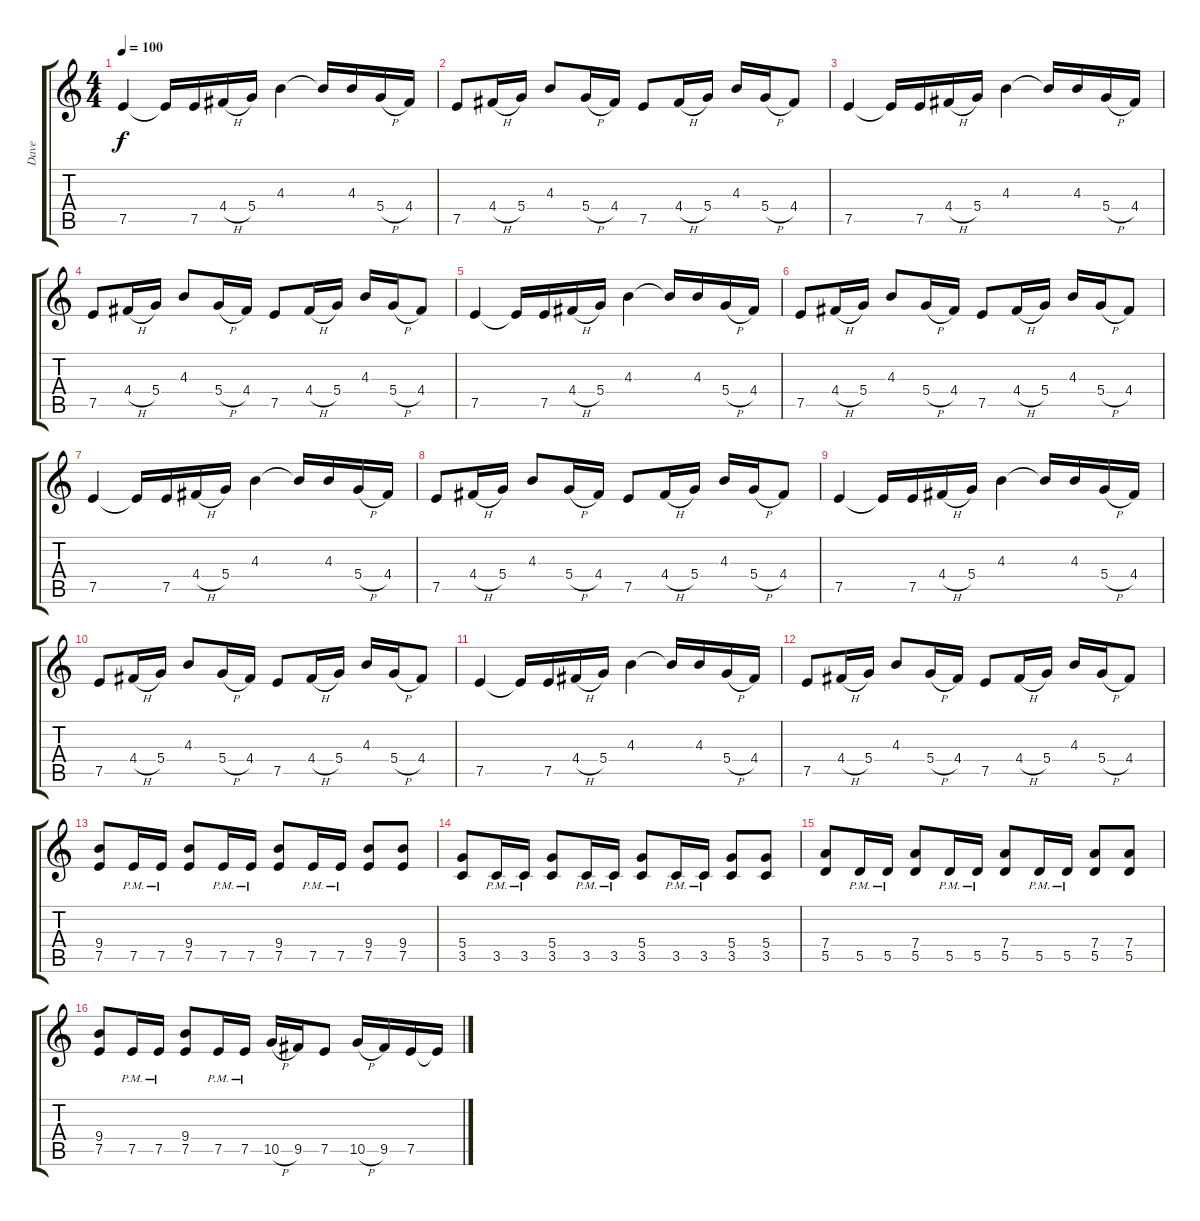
\track ("Dave" "Dave") {instrument overdrivenguitar}
\staff {score tabs}
\tuning (E4 B3 G3 D3 A2 E2) {hide}
\ts (4 4)
\tempo 100
\clef g2
\ks c
7.5.4{dy f} 7.5{t}.16 7.5.16 4.4{h}.16 5.4.16 4.3.4 4.3{t}.16 4.3.16 5.4{h}.16 4.4.16 |
7.5.8 4.4{h}.16 5.4.16 4.3.8 5.4{h}.16 4.4.16 7.5.8 4.4{h}.16 5.4.16 4.3.16 5.4{h}.16 4.4.8 |
7.5.4 7.5{t}.16 7.5.16 4.4{h}.16 5.4.16 4.3.4 4.3{t}.16 4.3.16 5.4{h}.16 4.4.16 |
7.5.8 4.4{h}.16 5.4.16 4.3.8 5.4{h}.16 4.4.16 7.5.8 4.4{h}.16 5.4.16 4.3.16 5.4{h}.16 4.4.8 |
7.5.4 7.5{t}.16 7.5.16 4.4{h}.16 5.4.16 4.3.4 4.3{t}.16 4.3.16 5.4{h}.16 4.4.16 |
7.5.8 4.4{h}.16 5.4.16 4.3.8 5.4{h}.16 4.4.16 7.5.8 4.4{h}.16 5.4.16 4.3.16 5.4{h}.16 4.4.8 |
7.5.4 7.5{t}.16 7.5.16 4.4{h}.16 5.4.16 4.3.4 4.3{t}.16 4.3.16 5.4{h}.16 4.4.16 |
7.5.8 4.4{h}.16 5.4.16 4.3.8 5.4{h}.16 4.4.16 7.5.8 4.4{h}.16 5.4.16 4.3.16 5.4{h}.16 4.4.8 |
7.5.4 7.5{t}.16 7.5.16 4.4{h}.16 5.4.16 4.3.4 4.3{t}.16 4.3.16 5.4{h}.16 4.4.16 |
7.5.8 4.4{h}.16 5.4.16 4.3.8 5.4{h}.16 4.4.16 7.5.8 4.4{h}.16 5.4.16 4.3.16 5.4{h}.16 4.4.8 |
7.5.4 7.5{t}.16 7.5.16 4.4{h}.16 5.4.16 4.3.4 4.3{t}.16 4.3.16 5.4{h}.16 4.4.16 |
7.5.8 4.4{h}.16 5.4.16 4.3.8 5.4{h}.16 4.4.16 7.5.8 4.4{h}.16 5.4.16 4.3.16 5.4{h}.16 4.4.8 |
(9.4 7.5).8 7.5{pm}.16 7.5{pm}.16 (9.4 7.5).8 7.5{pm}.16 7.5{pm}.16 (9.4 7.5).8 7.5{pm}.16 7.5{pm}.16 (9.4 7.5).8 (9.4 7.5).8 |
(5.4 3.5).8 3.5{pm}.16 3.5{pm}.16 (5.4 3.5).8 3.5{pm}.16 3.5{pm}.16 (5.4 3.5).8 3.5{pm}.16 3.5{pm}.16 (5.4 3.5).8 (5.4 3.5).8 |
(7.4 5.5).8 5.5{pm}.16 5.5{pm}.16 (7.4 5.5).8 5.5{pm}.16 5.5{pm}.16 (7.4 5.5).8 5.5{pm}.16 5.5{pm}.16 (7.4 5.5).8 (7.4 5.5).8 |
(9.4 7.5).8 7.5{pm}.16 7.5{pm}.16 (9.4 7.5).8 7.5{pm}.16 7.5{pm}.16 10.5{h}.16 9.5.16 7.5.8 10.5{h}.16 9.5.16 7.5.16 7.5{t}.16
